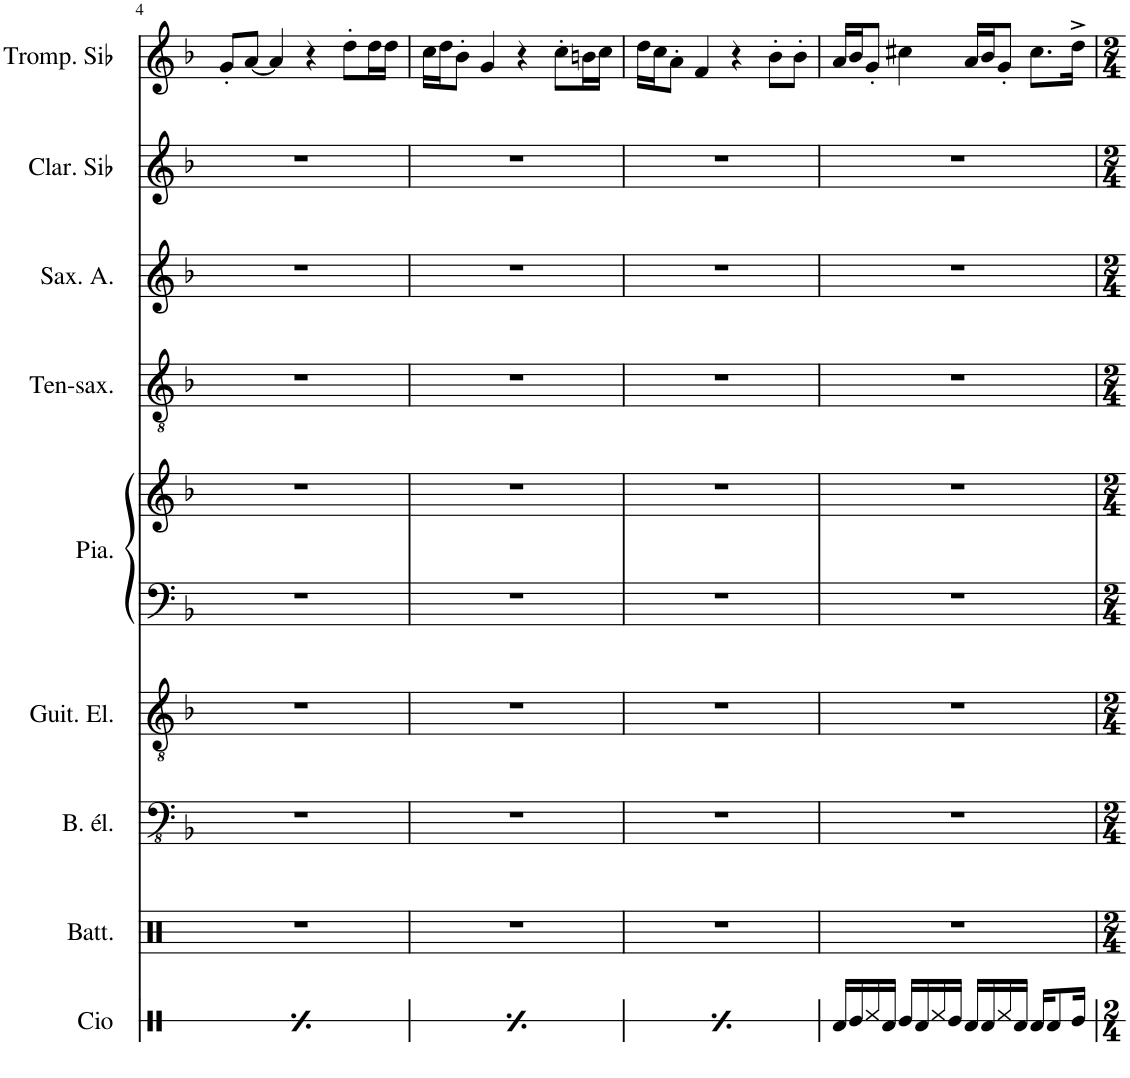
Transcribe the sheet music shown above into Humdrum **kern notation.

**kern	**kern	**kern	**kern	**kern	**kern	**kern	**kern	**kern	**kern
*part9	*part8	*part7	*part6	*part5	*part5	*part4	*part3	*part2	*part1
*staff10	*staff9	*staff8	*staff7	*staff6	*staff5	*staff4	*staff3	*staff2	*staff1
*I"Congas	*I"Batterie	*I"Basse électrique	*I"Guitare électrique	*I"Piano	*	*I"Tenorsaxofon	*I"Saxophone Alto	*I"Clarinette en Sib	*I"Trompette en Sib
*	*I'Batt.	*I'B. él.	*I'Guit. El.	*I'Pia.	*	*I'Ten-sax.	*I'Sax. A.	*I'Clar. Sib	*I'Tromp. Sib
!!LO:PB:g=z
*clefX	*clefX	*clefFv4	*clefGv2	*clefF4	*clefG2	*clefGv2	*clefG2	*clefG2	*clefG2
*	*	*	*	*	*	*Trd8c14	*Trd5c9	*Trd1c2	*Trd1c2
*k[]	*k[]	*k[b-]	*k[b-]	*k[b-]	*k[b-]	*k[b-]	*k[b-]	*k[b-]	*k[b-]
*M4/4	*M4/4	*M4/4	*M4/4	*M4/4	*M4/4	*M4/4	*M4/4	*M4/4	*M4/4
=4	=4	=4	=4	=4	=4	=4	=4	=4	=4
16Rd/LL	1r	1r	1r	1r	1r	1r	1r	1r	8g'/L
16Re/	.	.	.	.	.	.	.	.	.
16Rf/	.	.	.	.	.	.	.	.	[8a/J
16Rd/JJ	.	.	.	.	.	.	.	.	.
16Re/LL	.	.	.	.	.	.	.	.	4a/]
16Rd/	.	.	.	.	.	.	.	.	.
16Rf/	.	.	.	.	.	.	.	.	.
16Re/JJ	.	.	.	.	.	.	.	.	.
16Rd/LL	.	.	.	.	.	.	.	.	4r
16Rd/	.	.	.	.	.	.	.	.	.
16Rf/	.	.	.	.	.	.	.	.	.
16Rd/JJ	.	.	.	.	.	.	.	.	.
16Re/LL	.	.	.	.	.	.	.	.	8dd'\L
16Rd/	.	.	.	.	.	.	.	.	.
16Rf/	.	.	.	.	.	.	.	.	16dd\L
16Rd/JJ	.	.	.	.	.	.	.	.	16dd\JJ
=5	=5	=5	=5	=5	=5	=5	=5	=5	=5
16Rd/LL	1r	1r	1r	1r	1r	1r	1r	1r	16cc\LL
16Re/	.	.	.	.	.	.	.	.	16dd\J
16Rf/	.	.	.	.	.	.	.	.	8b-'\J
16Rd/JJ	.	.	.	.	.	.	.	.	.
16Re/LL	.	.	.	.	.	.	.	.	4g/
16Rd/	.	.	.	.	.	.	.	.	.
16Rf/	.	.	.	.	.	.	.	.	.
16Re/JJ	.	.	.	.	.	.	.	.	.
16Rd/LL	.	.	.	.	.	.	.	.	4r
16Rd/	.	.	.	.	.	.	.	.	.
16Rf/	.	.	.	.	.	.	.	.	.
16Rd/JJ	.	.	.	.	.	.	.	.	.
16Re/LL	.	.	.	.	.	.	.	.	8cc'\L
16Rd/	.	.	.	.	.	.	.	.	.
16Rf/	.	.	.	.	.	.	.	.	16bn\L
16Rd/JJ	.	.	.	.	.	.	.	.	16cc\JJ
=6	=6	=6	=6	=6	=6	=6	=6	=6	=6
16Rd/LL	1r	1r	1r	1r	1r	1r	1r	1r	16dd\LL
16Re/	.	.	.	.	.	.	.	.	16cc\J
16Rf/	.	.	.	.	.	.	.	.	8a'\J
16Rd/JJ	.	.	.	.	.	.	.	.	.
16Re/LL	.	.	.	.	.	.	.	.	4f/
16Rd/	.	.	.	.	.	.	.	.	.
16Rf/	.	.	.	.	.	.	.	.	.
16Re/JJ	.	.	.	.	.	.	.	.	.
16Rd/LL	.	.	.	.	.	.	.	.	4r
16Rd/	.	.	.	.	.	.	.	.	.
16Rf/	.	.	.	.	.	.	.	.	.
16Rd/JJ	.	.	.	.	.	.	.	.	.
16Re/LL	.	.	.	.	.	.	.	.	8b-'\L
16Rd/	.	.	.	.	.	.	.	.	.
16Rf/	.	.	.	.	.	.	.	.	8b-'\J
16Rd/JJ	.	.	.	.	.	.	.	.	.
=7	=7	=7	=7	=7	=7	=7	=7	=7	=7
16Rd/LL	1r	1r	1r	1r	1r	1r	1r	1r	16a/LL
16Re/	.	.	.	.	.	.	.	.	16b-/J
16Rf/	.	.	.	.	.	.	.	.	8g'/J
16Rd/JJ	.	.	.	.	.	.	.	.	.
16Re/LL	.	.	.	.	.	.	.	.	4cc#X\
16Rd/	.	.	.	.	.	.	.	.	.
16Rf/	.	.	.	.	.	.	.	.	.
16Re/JJ	.	.	.	.	.	.	.	.	.
16Rd/LL	.	.	.	.	.	.	.	.	16a/LL
16Rd/	.	.	.	.	.	.	.	.	16b-/J
16Rf/	.	.	.	.	.	.	.	.	8g'/J
16Rd/JJ	.	.	.	.	.	.	.	.	.
16Rd/KL	.	.	.	.	.	.	.	.	8.cc#\L
8Rd/	.	.	.	.	.	.	.	.	.
16Re/Jk	.	.	.	.	.	.	.	.	16dd^\Jk
=	=	=	=	=	=	=	=	=	=
*-	*-	*-	*-	*-	*-	*-	*-	*-	*-
